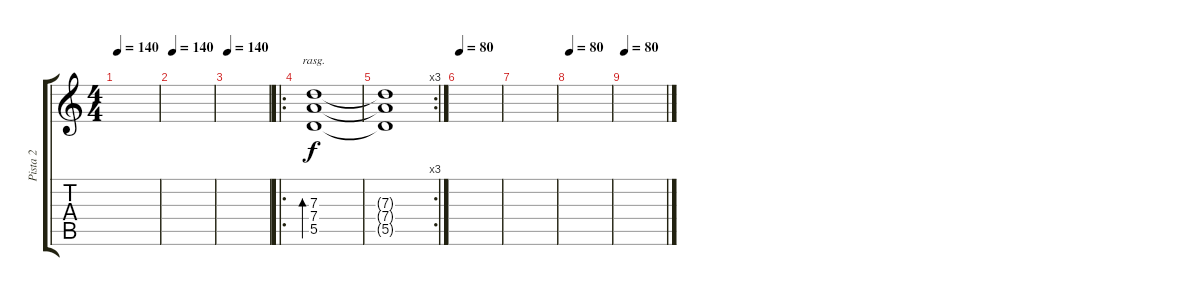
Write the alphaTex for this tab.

\track ("Pista 2" "Pista 2") {instrument distortionguitar}
\staff {score tabs}
\tuning (E4 B3 G3 D3 A2 E2) {hide}
\ts (4 4)
\tempo 140
\clef g2
\ks c
|
\tempo 140
|
\tempo 140
|
\ro
(7.3 7.4 5.5).1{bd 480 rasg ii} |
\rc 3
(7.3{t} 7.4{t} 5.5{t}).1 |
\tempo 80
|
|
\tempo 80
|
\tempo 80
